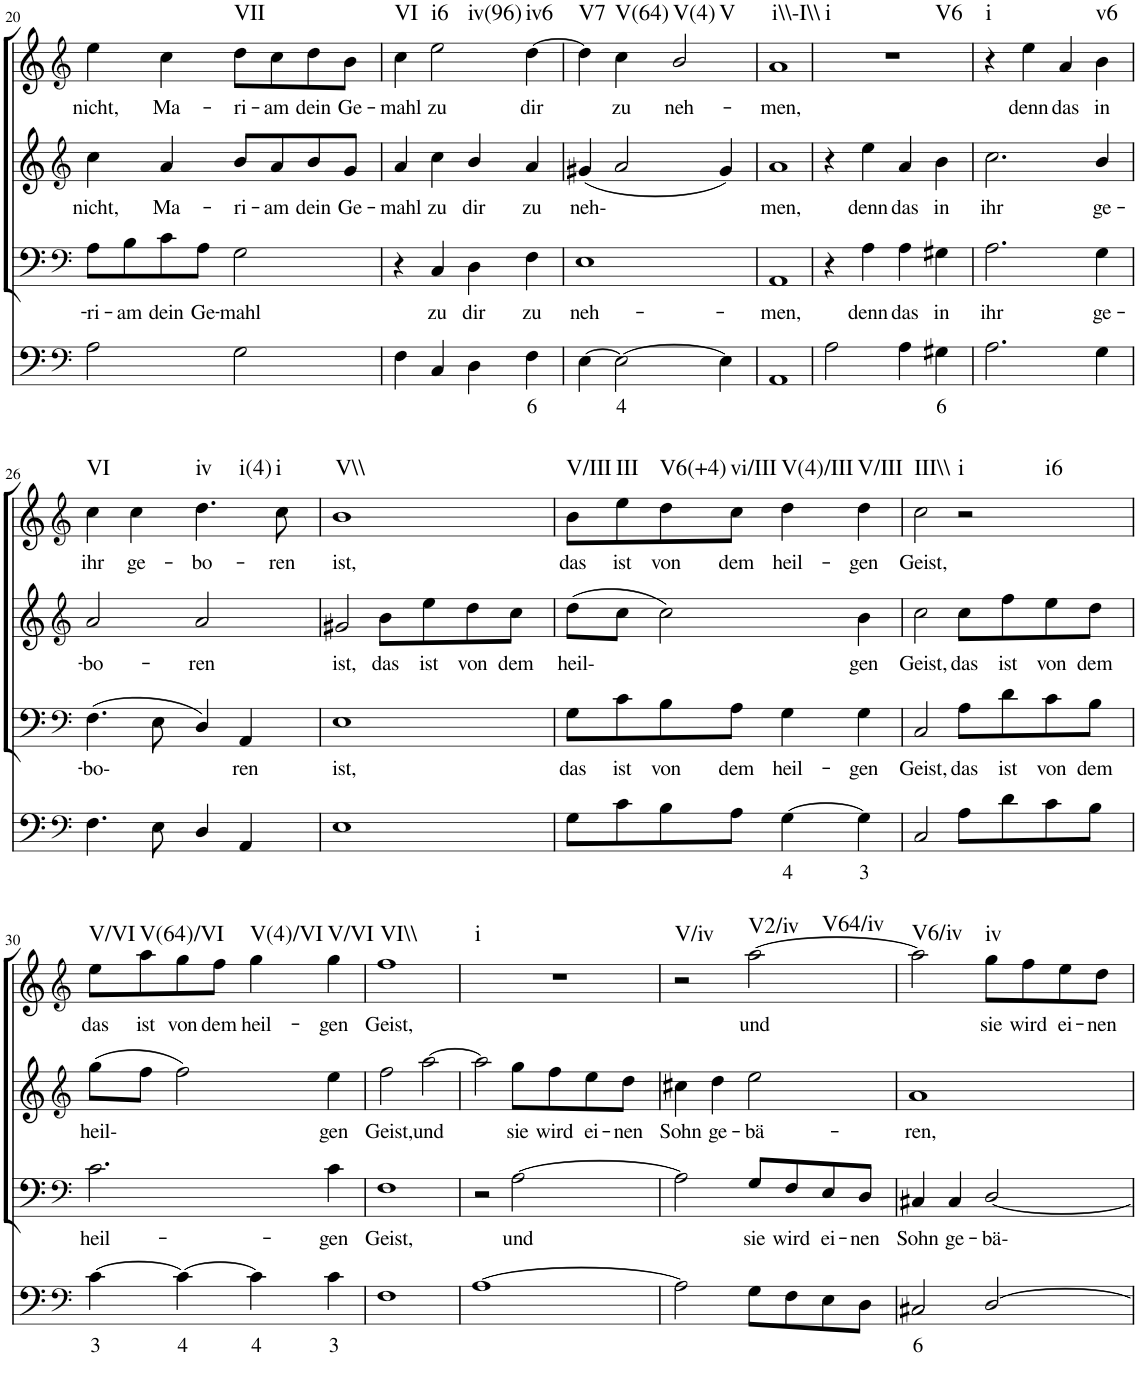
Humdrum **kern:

**kern	**text	**kern	**text	**kern	**text	**kern	**text	**harte
*part4	*part4	*part3	*part3	*part2	*part2	*part1	*part1	*part1
*staff4	*staff4	*staff3	*staff3	*staff2	*staff2	*staff1	*staff1	*
*I"Continuo	*	*I"Bass	*	*I"Soprano II	*	*I"Soprano I	*	*
!!LO:PB:g=z
*clefF4	*	*clefF4	*	*clefG2	*	*clefG2	*	*
*k[]	*	*k[]	*	*k[]	*	*k[]	*	*
*M4/4	*	*M4/4	*	*M4/4	*	*M4/4	*	*
=20	=20	=20	=20	=20	=20	=20	=20	=20
!	!	!	!LO:LY:b	!	!LO:LY:b	!	!LO:LY:b	!
2A\	.	8A\L	ri-	4cc\	nicht,	4ee\	nicht,	.
!	!	!	!LO:LY:b	!	!	!	!	!
.	.	8B\	am	.	.	.	.	.
!	!	!	!LO:LY:b	!	!LO:LY:b	!	!LO:LY:b	!
.	.	8c\	dein	4a/	Ma-	4cc\	Ma-	.
!	!	!	!LO:LY:b	!	!	!	!	!
.	.	8A\J	Ge-	.	.	.	.	.
!	!	!	!LO:LY:b	!	!LO:LY:b	!	!LO:LY:b	!LO:H:kt=VII
2G\	.	2G\	mahl	8b/L	ri-	8dd\L	ri-	N
!	!	!	!	!	!LO:LY:b	!	!LO:LY:b	!
.	.	.	.	8a/	am	8cc\	am	.
!	!	!	!	!	!LO:LY:b	!	!LO:LY:b	!
.	.	.	.	8b/	dein	8dd\	dein	.
!	!	!	!	!	!LO:LY:b	!	!LO:LY:b	!
.	.	.	.	8g/J	Ge-	8b\J	Ge-	.
=21	=21	=21	=21	=21	=21	=21	=21	=21
!	!	!	!	!	!LO:LY:b	!	!LO:LY:b	!LO:H:kt=VI
4F\	.	4r	.	4a/	mahl	4cc\	mahl	N
!	!	!	!LO:LY:b	!	!LO:LY:b	!	!LO:LY:b	!LO:H:n=1:kt=i6
!	!	!	!	!	!	!	!	!LO:H:n=2:kt=iv(96)
4C/	.	4C/	zu	4cc\	zu	2ee\	zu	N N
!	!	!	!LO:LY:b	!	!LO:LY:b	!	!	!
4D\	.	4D\	dir	4b/	dir	.	.	.
!	!LO:LY:b	!	!LO:LY:b	!	!LO:LY:b	!	!LO:LY:b	!LO:H:kt=iv6
4F\	6	4F\	zu	4a/	zu	[4dd\	dir	N
=22	=22	=22	=22	=22	=22	=22	=22	=22
!	!	!	!LO:LY:b	!	!LO:LY:b	!	!	!LO:H:kt=V7
[4E\	.	1E	neh-	(4g#X/	neh-	4dd\]	.	N
!	!LO:LY:b	!	!	!	!	!	!LO:LY:b	!LO:H:kt=V(64)
2E\_	4	.	.	2a/	.	4cc\	zu	N
!	!	!	!	!	!	!	!LO:LY:b	!LO:H:n=1:kt=V(4)
!	!	!	!	!	!	!	!	!LO:H:n=2:kt=V
.	.	.	.	.	.	2b/	neh-	N N
4E\]	.	.	.	4g#/)	.	.	.	.
=23	=23	=23	=23	=23	=23	=23	=23	=23
!	!	!	!LO:LY:b	!	!LO:LY:b	!	!LO:LY:b	!LO:H:kt=i\\-I\\
1AA	.	1AA	men,	1a	men,	1a	men,	N
=24	=24	=24	=24	=24	=24	=24	=24	=24
!	!	!	!	!	!	!	!	!LO:H:n=1:kt=i
!	!	!	!	!	!	!	!	!LO:H:n=2:kt=V6
2A\	.	4r	.	4r	.	1r	.	N N
!	!	!	!LO:LY:b	!	!LO:LY:b	!	!	!
.	.	4A\	denn	4ee\	denn	.	.	.
!	!	!	!LO:LY:b	!	!LO:LY:b	!	!	!
4A\	.	4A\	das	4a/	das	.	.	.
!	!LO:LY:b	!	!LO:LY:b	!	!LO:LY:b	!	!	!
4G#X\	6	4G#X\	in	4b\	in	.	.	.
=25	=25	=25	=25	=25	=25	=25	=25	=25
!	!	!	!LO:LY:b	!	!LO:LY:b	!	!	!LO:H:kt=i
2.A\	.	2.A\	ihr	2.cc\	ihr	4r	.	N
!	!	!	!	!	!	!	!LO:LY:b	!
.	.	.	.	.	.	4ee\	denn	.
!	!	!	!	!	!	!	!LO:LY:b	!
.	.	.	.	.	.	4a/	das	.
!	!	!	!LO:LY:b	!	!LO:LY:b	!	!LO:LY:b	!LO:H:kt=v6
4G\	.	4G\	ge-	4b/	ge-	4b\	in	N
!!LO:LB:g=z
=26	=26	=26	=26	=26	=26	=26	=26	=26
*clefF4	*	*clefF4	*	*clefG2	*	*clefG2	*	*
!	!	!	!LO:LY:b	!	!LO:LY:b	!	!LO:LY:b	!LO:H:kt=VI
4.F\	.	(4.F\	bo-	2a/	bo-	4cc\	ihr	N
!	!	!	!	!	!	!	!LO:LY:b	!
.	.	.	.	.	.	4cc\	ge-	.
8E\	.	8E\	.	.	.	.	.	.
!	!	!	!	!	!LO:LY:b	!	!LO:LY:b	!LO:H:n=1:kt=iv
!	!	!	!	!	!	!	!	!LO:H:n=2:kt=i(4)
4D/	.	4D/)	.	2a/	ren	4.dd\	bo-	N N
!	!	!	!LO:LY:b	!	!	!	!	!
4AA/	.	4AA/	ren	.	.	.	.	.
!	!	!	!	!	!	!	!LO:LY:b	!LO:H:kt=i
.	.	.	.	.	.	8cc\	ren	N
=27	=27	=27	=27	=27	=27	=27	=27	=27
!	!	!	!LO:LY:b	!	!LO:LY:b	!	!LO:LY:b	!LO:H:kt=V\\
1E	.	1E	ist,	2g#X/	ist,	1b	ist,	N
!	!	!	!	!	!LO:LY:b	!	!	!
.	.	.	.	8b\L	das	.	.	.
!	!	!	!	!	!LO:LY:b	!	!	!
.	.	.	.	8ee\	ist	.	.	.
!	!	!	!	!	!LO:LY:b	!	!	!
.	.	.	.	8dd\	von	.	.	.
!	!	!	!	!	!LO:LY:b	!	!	!
.	.	.	.	8cc\J	dem	.	.	.
=28	=28	=28	=28	=28	=28	=28	=28	=28
!	!	!	!LO:LY:b	!	!LO:LY:b	!	!LO:LY:b	!LO:H:kt=V/III
8G\L	.	8G\L	das	(8dd\L	heil-	8b\L	das	N
!	!	!	!LO:LY:b	!	!	!	!LO:LY:b	!LO:H:kt=III
8c\	.	8c\	ist	8cc\J	.	8ee\	ist	N
!	!	!	!LO:LY:b	!	!	!	!LO:LY:b	!LO:H:kt=V6(+4)
8B\	.	8B\	von	2cc\)	.	8dd\	von	N
!	!	!	!LO:LY:b	!	!	!	!LO:LY:b	!LO:H:kt=vi/III
8A\J	.	8A\J	dem	.	.	8cc\J	dem	N
!	!LO:LY:b	!	!LO:LY:b	!	!	!	!LO:LY:b	!LO:H:kt=V(4)/III
[4G\	4	4G\	heil-	.	.	4dd\	heil-	N
!	!LO:LY:b	!	!LO:LY:b	!	!LO:LY:b	!	!LO:LY:b	!LO:H:kt=V/III
4G\]	3	4G\	gen	4b\	gen	4dd\	gen	N
=29	=29	=29	=29	=29	=29	=29	=29	=29
!	!	!	!LO:LY:b	!	!LO:LY:b	!	!LO:LY:b	!LO:H:kt=III\\
2C/	.	2C/	Geist,	2cc\	Geist,	2cc\	Geist,	N
!	!	!	!LO:LY:b	!	!LO:LY:b	!	!	!LO:H:n=1:kt=i
!	!	!	!	!	!	!	!	!LO:H:n=2:kt=i6
8A\L	.	8A\L	das	8cc\L	das	2r	.	N N
!	!	!	!LO:LY:b	!	!LO:LY:b	!	!	!
8d\	.	8d\	ist	8ff\	ist	.	.	.
!	!	!	!LO:LY:b	!	!LO:LY:b	!	!	!
8c\	.	8c\	von	8ee\	von	.	.	.
!	!	!	!LO:LY:b	!	!LO:LY:b	!	!	!
8B\J	.	8B\J	dem	8dd\J	dem	.	.	.
!!LO:LB:g=z
=30	=30	=30	=30	=30	=30	=30	=30	=30
*clefF4	*	*clefF4	*	*clefG2	*	*clefG2	*	*
!	!LO:LY:b	!	!LO:LY:b	!	!LO:LY:b	!	!LO:LY:b	!LO:H:kt=V/VI
[4c\	3	2.c\	heil-	(8gg\L	heil-	8ee\L	das	N
!	!	!	!	!	!	!	!LO:LY:b	!LO:H:kt=V(64)/VI
.	.	.	.	8ff\J	.	8aa\	ist	N
!	!LO:LY:b	!	!	!	!	!	!LO:LY:b	!
4c\_	4	.	.	2ff\)	.	8gg\	von	.
!	!	!	!	!	!	!	!LO:LY:b	!
.	.	.	.	.	.	8ff\J	dem	.
!	!LO:LY:b	!	!	!	!	!	!LO:LY:b	!LO:H:kt=V(4)/VI
4c\]	4	.	.	.	.	4gg\	heil-	N
!	!LO:LY:b	!	!LO:LY:b	!	!LO:LY:b	!	!LO:LY:b	!LO:H:kt=V/VI
4c\	3	4c\	gen	4ee\	gen	4gg\	gen	N
=31	=31	=31	=31	=31	=31	=31	=31	=31
!	!	!	!LO:LY:b	!	!LO:LY:b	!	!LO:LY:b	!LO:H:kt=VI\\
1F	.	1F	Geist,	2ff\	Geist,	1ff	Geist,	N
!	!	!	!	!	!LO:LY:b	!	!	!
.	.	.	.	[2aa\	und	.	.	.
=32	=32	=32	=32	=32	=32	=32	=32	=32
!	!	!	!	!	!	!	!	!LO:H:kt=i
[1A	.	2r	.	2aa\]	.	1r	.	N
!	!	!	!LO:LY:b	!	!LO:LY:b	!	!	!
.	.	[2A\	und	8gg\L	sie	.	.	.
!	!	!	!	!	!LO:LY:b	!	!	!
.	.	.	.	8ff\	wird	.	.	.
!	!	!	!	!	!LO:LY:b	!	!	!
.	.	.	.	8ee\	ei-	.	.	.
!	!	!	!	!	!LO:LY:b	!	!	!
.	.	.	.	8dd\J	nen	.	.	.
=33	=33	=33	=33	=33	=33	=33	=33	=33
!	!	!	!	!	!LO:LY:b	!	!	!LO:H:kt=V/iv
2A\]	.	2A\]	.	4cc#X\	Sohn	2r	.	N
!	!	!	!	!	!LO:LY:b	!	!	!
.	.	.	.	4dd\	ge-	.	.	.
!	!	!	!LO:LY:b	!	!LO:LY:b	!	!LO:LY:b	!LO:H:n=1:kt=V2/iv
!	!	!	!	!	!	!	!	!LO:H:n=2:kt=V64/iv
8G\L	.	8G/L	sie	2ee\	bä-	[2aa\	und	N N
!	!	!	!LO:LY:b	!	!	!	!	!
8F\	.	8F/	wird	.	.	.	.	.
!	!	!	!LO:LY:b	!	!	!	!	!
8E\	.	8E/	ei-	.	.	.	.	.
!	!	!	!LO:LY:b	!	!	!	!	!
8D\J	.	8D/J	nen	.	.	.	.	.
=34	=34	=34	=34	=34	=34	=34	=34	=34
!	!LO:LY:b	!	!LO:LY:b	!	!LO:LY:b	!	!	!LO:H:kt=V6/iv
2C#X/	6	4C#X/	Sohn	1a	ren,	2aa\]	.	N
!	!	!	!LO:LY:b	!	!	!	!	!
.	.	4C#/	ge-	.	.	.	.	.
!	!	!	!LO:LY:b	!	!	!	!LO:LY:b	!LO:H:kt=iv
[2D/	.	[2D/	bä-	.	.	8gg\L	sie	N
!	!	!	!	!	!	!	!LO:LY:b	!
.	.	.	.	.	.	8ff\	wird	.
!	!	!	!	!	!	!	!LO:LY:b	!
.	.	.	.	.	.	8ee\	ei-	.
!	!	!	!	!	!	!	!LO:LY:b	!
.	.	.	.	.	.	8dd\J	nen	.
=	=	=	=	=	=	=	=	=
*-	*-	*-	*-	*-	*-	*-	*-	*-
